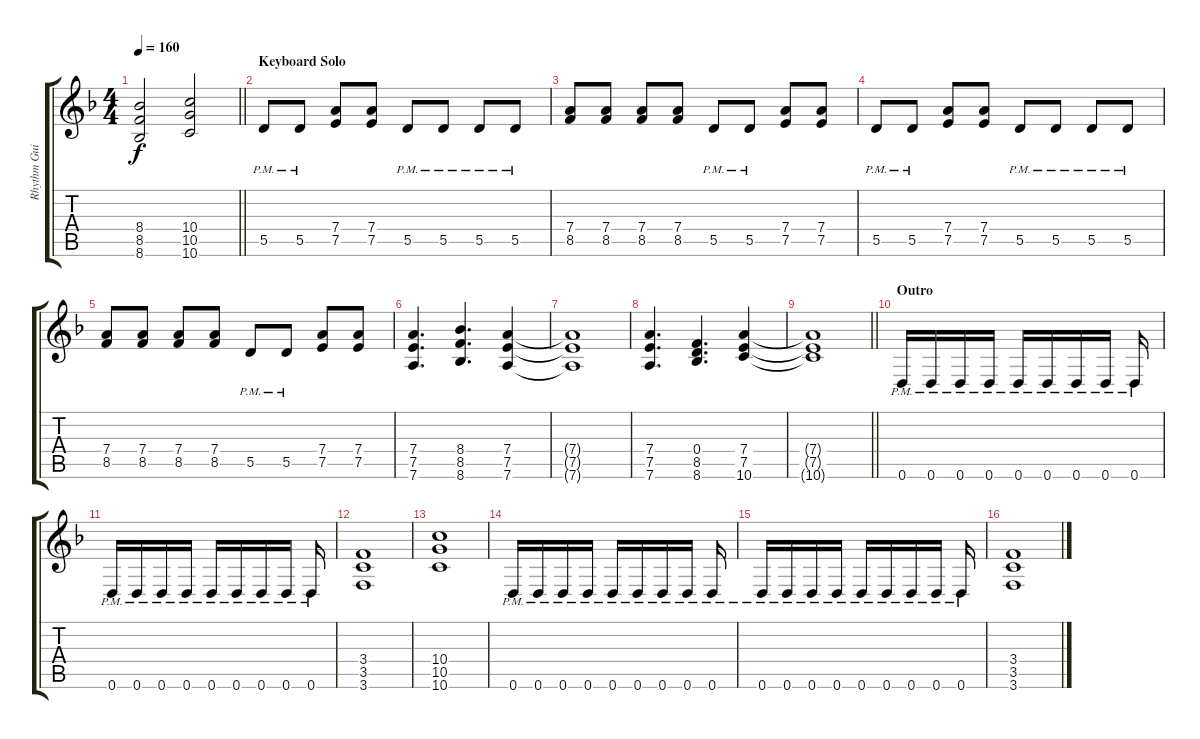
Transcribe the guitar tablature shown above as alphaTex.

\track ("Rhythm Guitar (Gus + Bob)" "Rhythm Gui") {instrument distortionguitar}
\staff {score tabs}
\tuning (E4 B3 G3 D3 A2 D2) {hide}
\ts (4 4)
\tempo 160
\clef g2
\barLineRight lightlight
\ks dminor
(8.4 8.5 8.6).2{dy f} (10.4 10.5 10.6).2 |
\section ("" "Keyboard Solo")
5.5{pm}.8 5.5{pm}.8 (7.4 7.5).8 (7.4 7.5).8 5.5{pm}.8 5.5{pm}.8 5.5{pm}.8 5.5{pm}.8 |
(7.4 8.5).8 (7.4 8.5).8 (7.4 8.5).8 (7.4 8.5).8 5.5{pm}.8 5.5{pm}.8 (7.4 7.5).8 (7.4 7.5).8 |
5.5{pm}.8 5.5{pm}.8 (7.4 7.5).8 (7.4 7.5).8 5.5{pm}.8 5.5{pm}.8 5.5{pm}.8 5.5{pm}.8 |
(7.4 8.5).8 (7.4 8.5).8 (7.4 8.5).8 (7.4 8.5).8 5.5{pm}.8 5.5{pm}.8 (7.4 7.5).8 (7.4 7.5).8 |
(7.4 7.5 7.6).4{d} (8.4 8.5 8.6).4{d} (7.4 7.5 7.6).4 |
(7.4{t} 7.5{t} 7.6{t}).1 |
(7.4 7.5 7.6).4{d} (0.4 8.5 8.6).4{d} (7.4 7.5 10.6).4 |
\barLineRight lightlight
(7.4{t} 7.5{t} 10.6{t}).1 |
\section ("" "Outro")
0.6{pm}.16 0.6{pm}.16 0.6{pm}.16 0.6{pm}.16 0.6{pm}.16 0.6{pm}.16 0.6{pm}.16 0.6{pm}.16 0.6{pm}.16 |
0.6{pm}.16 0.6{pm}.16 0.6{pm}.16 0.6{pm}.16 0.6{pm}.16 0.6{pm}.16 0.6{pm}.16 0.6{pm}.16 0.6{pm}.16 |
(3.4 3.5 3.6).1 |
(10.4 10.5 10.6).1 |
0.6{pm}.16 0.6{pm}.16 0.6{pm}.16 0.6{pm}.16 0.6{pm}.16 0.6{pm}.16 0.6{pm}.16 0.6{pm}.16 0.6{pm}.16 |
0.6{pm}.16 0.6{pm}.16 0.6{pm}.16 0.6{pm}.16 0.6{pm}.16 0.6{pm}.16 0.6{pm}.16 0.6{pm}.16 0.6{pm}.16 |
(3.4 3.5 3.6).1
